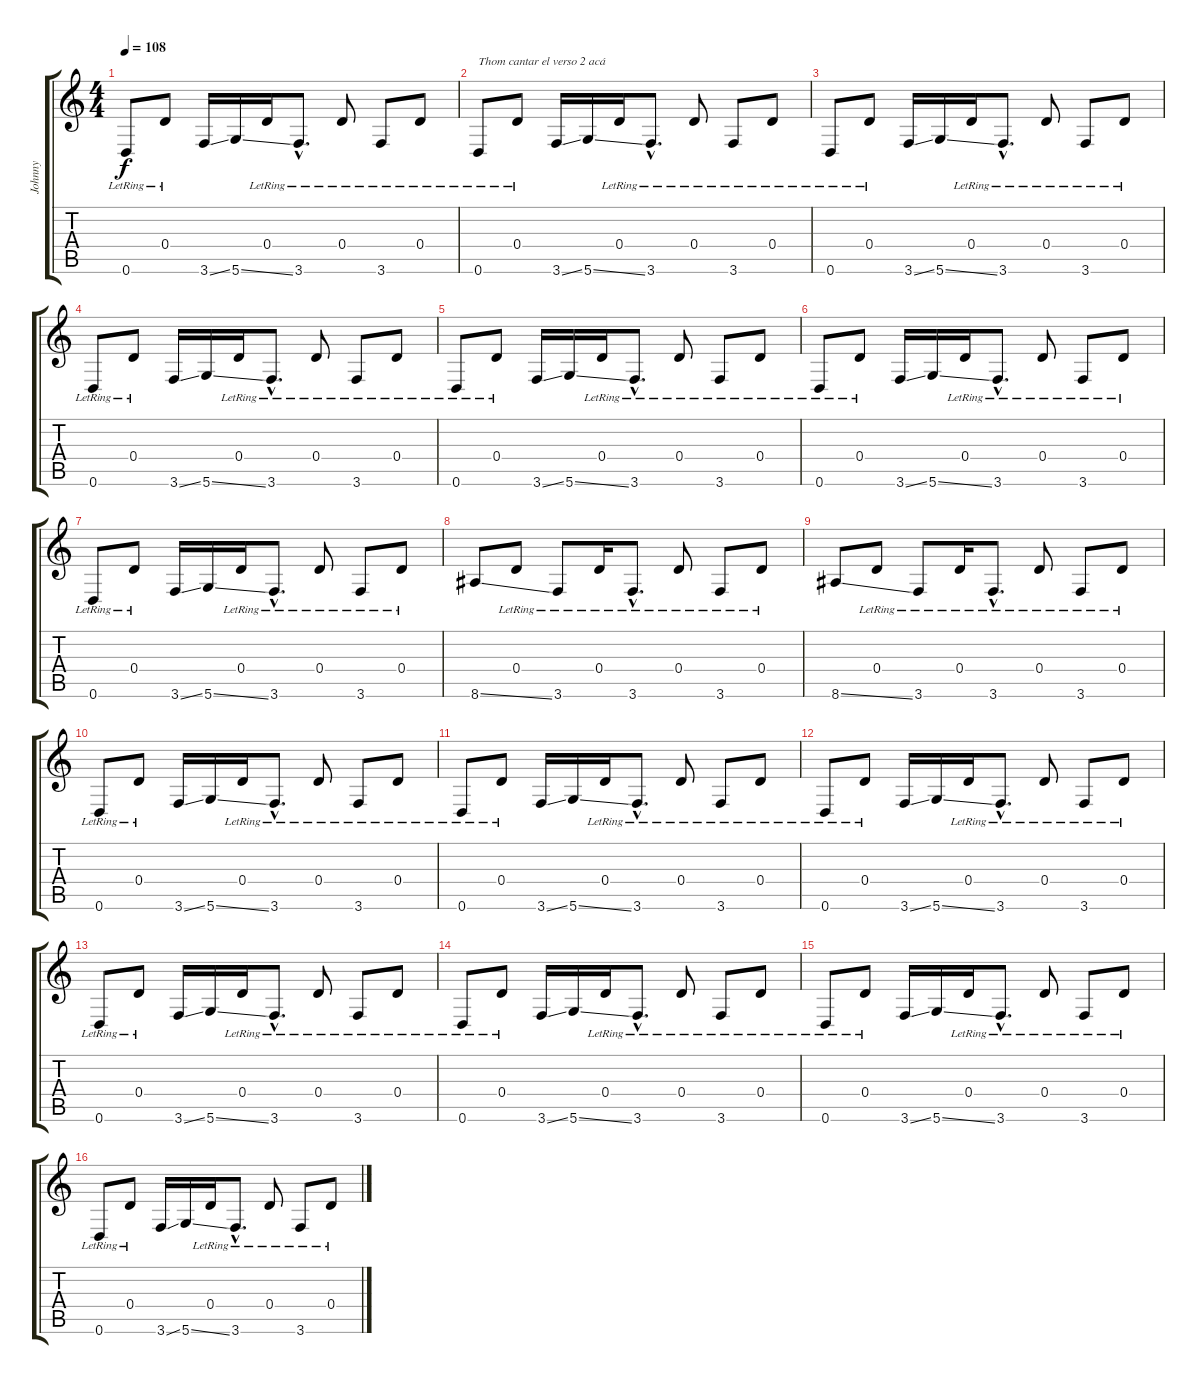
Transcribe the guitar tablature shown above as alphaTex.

\track ("Johnny" "Johnny") {instrument electricguitarclean}
\staff {score tabs}
\tuning (E4 B3 G3 D3 A2 D2) {hide}
\ts (4 4)
\tempo 108
\clef g2
\ks c
0.6{lr}.8{dy f} 0.4{lr}.8 3.6{ss}.16 5.6{ss}.16 0.4{lr}.16 3.6{hac lr}.8{d} 0.4{lr}.8 3.6{lr}.8 0.4{lr}.8 |
0.6{lr}.8{txt "Thom cantar el verso 2 acá"} 0.4{lr}.8 3.6{ss}.16 5.6{ss}.16 0.4{lr}.16 3.6{hac lr}.8{d} 0.4{lr}.8 3.6{lr}.8 0.4{lr}.8 |
0.6{lr}.8 0.4{lr}.8 3.6{ss}.16 5.6{ss}.16 0.4{lr}.16 3.6{hac lr}.8{d} 0.4{lr}.8 3.6{lr}.8 0.4{lr}.8 |
0.6{lr}.8 0.4{lr}.8 3.6{ss}.16 5.6{ss}.16 0.4{lr}.16 3.6{hac lr}.8{d} 0.4{lr}.8 3.6{lr}.8 0.4{lr}.8 |
0.6{lr}.8 0.4{lr}.8 3.6{ss}.16 5.6{ss}.16 0.4{lr}.16 3.6{hac lr}.8{d} 0.4{lr}.8 3.6{lr}.8 0.4{lr}.8 |
0.6{lr}.8 0.4{lr}.8 3.6{ss}.16 5.6{ss}.16 0.4{lr}.16 3.6{hac lr}.8{d} 0.4{lr}.8 3.6{lr}.8 0.4{lr}.8 |
0.6{lr}.8 0.4{lr}.8 3.6{ss}.16 5.6{ss}.16 0.4{lr}.16 3.6{hac lr}.8{d} 0.4{lr}.8 3.6{lr}.8 0.4{lr}.8 |
8.6{ss}.8 0.4{lr}.8 3.6{lr}.8 0.4{lr}.16 3.6{hac lr}.8{d} 0.4{lr}.8 3.6{lr}.8 0.4{lr}.8 |
8.6{ss}.8 0.4{lr}.8 3.6{lr}.8 0.4{lr}.16 3.6{hac lr}.8{d} 0.4{lr}.8 3.6{lr}.8 0.4{lr}.8 |
0.6{lr}.8 0.4{lr}.8 3.6{ss}.16 5.6{ss}.16 0.4{lr}.16 3.6{hac lr}.8{d} 0.4{lr}.8 3.6{lr}.8 0.4{lr}.8 |
0.6{lr}.8 0.4{lr}.8 3.6{ss}.16 5.6{ss}.16 0.4{lr}.16 3.6{hac lr}.8{d} 0.4{lr}.8 3.6{lr}.8 0.4{lr}.8 |
0.6{lr}.8 0.4{lr}.8 3.6{ss}.16 5.6{ss}.16 0.4{lr}.16 3.6{hac lr}.8{d} 0.4{lr}.8 3.6{lr}.8 0.4{lr}.8 |
0.6{lr}.8 0.4{lr}.8 3.6{ss}.16 5.6{ss}.16 0.4{lr}.16 3.6{hac lr}.8{d} 0.4{lr}.8 3.6{lr}.8 0.4{lr}.8 |
0.6{lr}.8 0.4{lr}.8 3.6{ss}.16 5.6{ss}.16 0.4{lr}.16 3.6{hac lr}.8{d} 0.4{lr}.8 3.6{lr}.8 0.4{lr}.8 |
0.6{lr}.8 0.4{lr}.8 3.6{ss}.16 5.6{ss}.16 0.4{lr}.16 3.6{hac lr}.8{d} 0.4{lr}.8 3.6{lr}.8 0.4{lr}.8 |
0.6{lr}.8 0.4{lr}.8 3.6{ss}.16 5.6{ss}.16 0.4{lr}.16 3.6{hac lr}.8{d} 0.4{lr}.8 3.6{lr}.8 0.4{lr}.8
